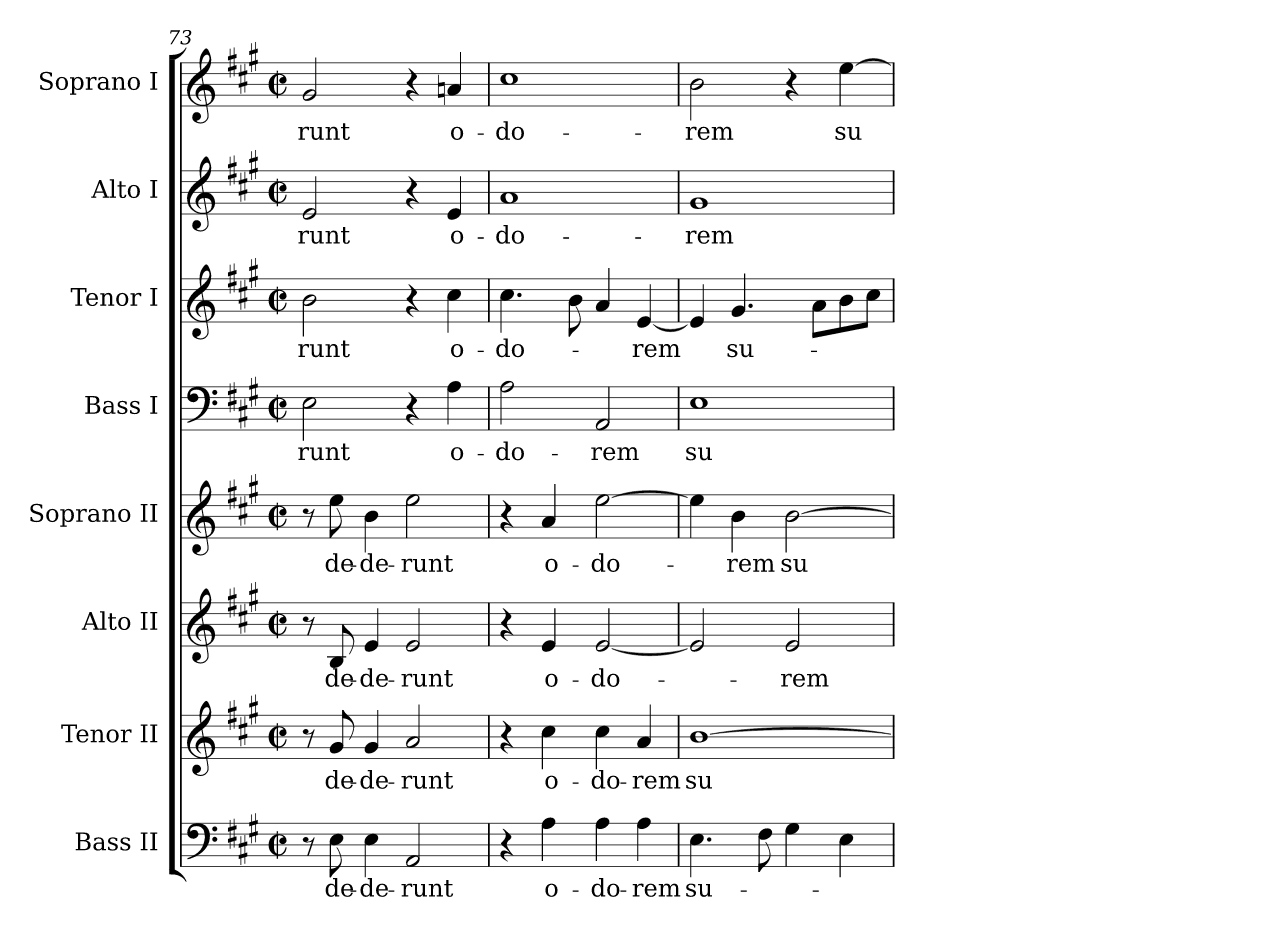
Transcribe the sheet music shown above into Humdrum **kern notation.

**kern	**text	**kern	**text	**kern	**text	**kern	**text	**kern	**text	**kern	**text	**kern	**text	**kern	**text
*part8	*part8	*part7	*part7	*part6	*part6	*part5	*part5	*part4	*part4	*part3	*part3	*part2	*part2	*part1	*part1
*staff8	*staff8	*staff7	*staff7	*staff6	*staff6	*staff5	*staff5	*staff4	*staff4	*staff3	*staff3	*staff2	*staff2	*staff1	*staff1
*I"Bass II	*	*I"Tenor II	*	*I"Alto II	*	*I"Soprano II	*	*I"Bass I	*	*I"Tenor I	*	*I"Alto I	*	*I"Soprano I	*
*I'B. II	*	*I'T. II	*	*I'A. II	*	*	*	*I'B. I	*	*I'T. I	*	*I'A. I	*	*	*
!!LO:LB:g=z
*clefF4	*	*clefG2	*	*clefG2	*	*clefG2	*	*clefF4	*	*clefG2	*	*clefG2	*	*clefG2	*
*	*	*ITrd7c12	*	*	*	*	*	*	*	*ITrd7c12	*	*	*	*	*
*k[f#c#g#]	*	*k[f#c#g#]	*	*k[f#c#g#]	*	*k[f#c#g#]	*	*k[f#c#g#]	*	*k[f#c#g#]	*	*k[f#c#g#]	*	*k[f#c#g#]	*
*A:	*	*A:	*	*A:	*	*A:	*	*A:	*	*A:	*	*A:	*	*A:	*
*M2/2	*	*M2/2	*	*M2/2	*	*M2/2	*	*M2/2	*	*M2/2	*	*M2/2	*	*M2/2	*
*met(c|)	*	*met(c|)	*	*met(c|)	*	*met(c|)	*	*met(c|)	*	*met(c|)	*	*met(c|)	*	*met(c|)	*
=73	=73	=73	=73	=73	=73	=73	=73	=73	=73	=73	=73	=73	=73	=73	=73
!	!	!	!	!	!	!	!	!	!LO:LY:b:color=#000000	!	!	!	!	!	!
!	!	!	!	!	!	!	!	!	!	!	!LO:LY:b:color=#000000	!	!	!	!
!	!	!	!	!	!	!	!	!	!	!	!	!	!LO:LY:b:color=#000000	!	!
!	!	!	!	!	!	!	!	!	!	!	!	!	!	!	!LO:LY:b:color=#000000
8r	.	8r	.	8r	.	8r	.	2Ei\	-runt	2Bi\	-runt	2ei/	-runt	2g#i/	-runt
!	!LO:LY:b:color=#000000	!	!	!	!	!	!	!	!	!	!	!	!	!	!
!	!	!	!LO:LY:b:color=#000000	!	!	!	!	!	!	!	!	!	!	!	!
!	!	!	!	!	!LO:LY:b:color=#000000	!	!	!	!	!	!	!	!	!	!
!	!	!	!	!	!	!	!LO:LY:b:color=#000000	!	!	!	!	!	!	!	!
8Ei\	de-	8G#i/	de-	8Bi/	de-	8eei\	de-	.	.	.	.	.	.	.	.
!	!LO:LY:b:color=#000000	!	!	!	!	!	!	!	!	!	!	!	!	!	!
!	!	!	!LO:LY:b:color=#000000	!	!	!	!	!	!	!	!	!	!	!	!
!	!	!	!	!	!LO:LY:b:color=#000000	!	!	!	!	!	!	!	!	!	!
!	!	!	!	!	!	!	!LO:LY:b:color=#000000	!	!	!	!	!	!	!	!
4Ei\	-de-	4G#i/	-de-	4ei/	-de-	4bi\	-de-	.	.	.	.	.	.	.	.
!	!LO:LY:b:color=#000000	!	!	!	!	!	!	!	!	!	!	!	!	!	!
!	!	!	!LO:LY:b:color=#000000	!	!	!	!	!	!	!	!	!	!	!	!
!	!	!	!	!	!LO:LY:b:color=#000000	!	!	!	!	!	!	!	!	!	!
!	!	!	!	!	!	!	!LO:LY:b:color=#000000	!	!	!	!	!	!	!	!
2AAi/	-runt	2Ai/	-runt	2ei/	-runt	2eei\	-runt	4r	.	4r	.	4r	.	4r	.
!	!	!	!	!	!	!	!	!	!LO:LY:b:color=#000000	!	!	!	!	!	!
!	!	!	!	!	!	!	!	!	!	!	!LO:LY:b:color=#000000	!	!	!	!
!	!	!	!	!	!	!	!	!	!	!	!	!	!LO:LY:b:color=#000000	!	!
!	!	!	!	!	!	!	!	!	!	!	!	!	!	!	!LO:LY:b:color=#000000
.	.	.	.	.	.	.	.	4Ai\	o-	4c#i\	o-	4ei/	o-	4ani/	o-
=74	=74	=74	=74	=74	=74	=74	=74	=74	=74	=74	=74	=74	=74	=74	=74
!	!	!	!	!	!	!	!	!	!LO:LY:b:color=#000000	!	!	!	!	!	!
!	!	!	!	!	!	!	!	!	!	!	!LO:LY:b:color=#000000	!	!	!	!
!	!	!	!	!	!	!	!	!	!	!	!	!	!LO:LY:b:color=#000000	!	!
!	!	!	!	!	!	!	!	!	!	!	!	!	!	!	!LO:LY:b:color=#000000
4r	.	4r	.	4r	.	4r	.	2Ai\	-do-	4.c#i\	-do-	1ai	-do-	1cc#i	-do-
!	!LO:LY:b:color=#000000	!	!	!	!	!	!	!	!	!	!	!	!	!	!
!	!	!	!LO:LY:b:color=#000000	!	!	!	!	!	!	!	!	!	!	!	!
!	!	!	!	!	!LO:LY:b:color=#000000	!	!	!	!	!	!	!	!	!	!
!	!	!	!	!	!	!	!LO:LY:b:color=#000000	!	!	!	!	!	!	!	!
4Ai\	o-	4c#i\	o-	4ei/	o-	4ai/	o-	.	.	.	.	.	.	.	.
.	.	.	.	.	.	.	.	.	.	8Bi\	.	.	.	.	.
!	!LO:LY:b:color=#000000	!	!	!	!	!	!	!	!	!	!	!	!	!	!
!	!	!	!LO:LY:b:color=#000000	!	!	!	!	!	!	!	!	!	!	!	!
!	!	!	!	!	!LO:LY:b:color=#000000	!	!	!	!	!	!	!	!	!	!
!	!	!	!	!	!	!	!LO:LY:b:color=#000000	!	!	!	!	!	!	!	!
!	!	!	!	!	!	!	!	!	!LO:LY:b:color=#000000	!	!	!	!	!	!
4Ai\	-do-	4c#i\	-do-	[<2ei/	-do-	[>2eei\	-do-	2AAi/	-rem	4Ai/	.	.	.	.	.
!	!LO:LY:b:color=#000000	!	!	!	!	!	!	!	!	!	!	!	!	!	!
!	!	!	!LO:LY:b:color=#000000	!	!	!	!	!	!	!	!	!	!	!	!
!	!	!	!	!	!	!	!	!	!	!	!LO:LY:b:color=#000000	!	!	!	!
4Ai\	-rem	4Ai/	-rem	.	.	.	.	.	.	[<4Ei/	-rem	.	.	.	.
=75	=75	=75	=75	=75	=75	=75	=75	=75	=75	=75	=75	=75	=75	=75	=75
!	!LO:LY:b:color=#000000	!	!	!	!	!	!	!	!	!	!	!	!	!	!
!	!	!	!LO:LY:b:color=#000000	!	!	!	!	!	!	!	!	!	!	!	!
!	!	!	!	!	!	!	!	!	!LO:LY:b:color=#000000	!	!	!	!	!	!
!	!	!	!	!	!	!	!	!	!	!	!	!	!LO:LY:b:color=#000000	!	!
!	!	!	!	!	!	!	!	!	!	!	!	!	!	!	!LO:LY:b:color=#000000
4.Ei\	su-	[>1Bi	su-	2ei/]	.	4eei\]	.	1Ei	su-	4Ei/]	.	1g#i	-rem	2bi\	-rem
!	!	!	!	!	!	!	!LO:LY:b:color=#000000	!	!	!	!	!	!	!	!
!	!	!	!	!	!	!	!	!	!	!	!LO:LY:b:color=#000000	!	!	!	!
.	.	.	.	.	.	4bi\	-rem	.	.	4.G#i/	su-	.	.	.	.
8F#i\	.	.	.	.	.	.	.	.	.	.	.	.	.	.	.
!	!	!	!	!	!LO:LY:b:color=#000000	!	!	!	!	!	!	!	!	!	!
!	!	!	!	!	!	!	!LO:LY:b:color=#000000	!	!	!	!	!	!	!	!
4G#i\	.	.	.	2ei/	-rem	[>2bi\	su-	.	.	.	.	.	.	4r	.
.	.	.	.	.	.	.	.	.	.	8Ai\L	.	.	.	.	.
!	!	!	!	!	!	!	!	!	!	!	!	!	!	!	!LO:LY:b:color=#000000
4Ei\	.	.	.	.	.	.	.	.	.	8Bi\	.	.	.	[>4eei\	su-
.	.	.	.	.	.	.	.	.	.	8c#i\J	.	.	.	.	.
=	=	=	=	=	=	=	=	=	=	=	=	=	=	=	=
*-	*-	*-	*-	*-	*-	*-	*-	*-	*-	*-	*-	*-	*-	*-	*-
